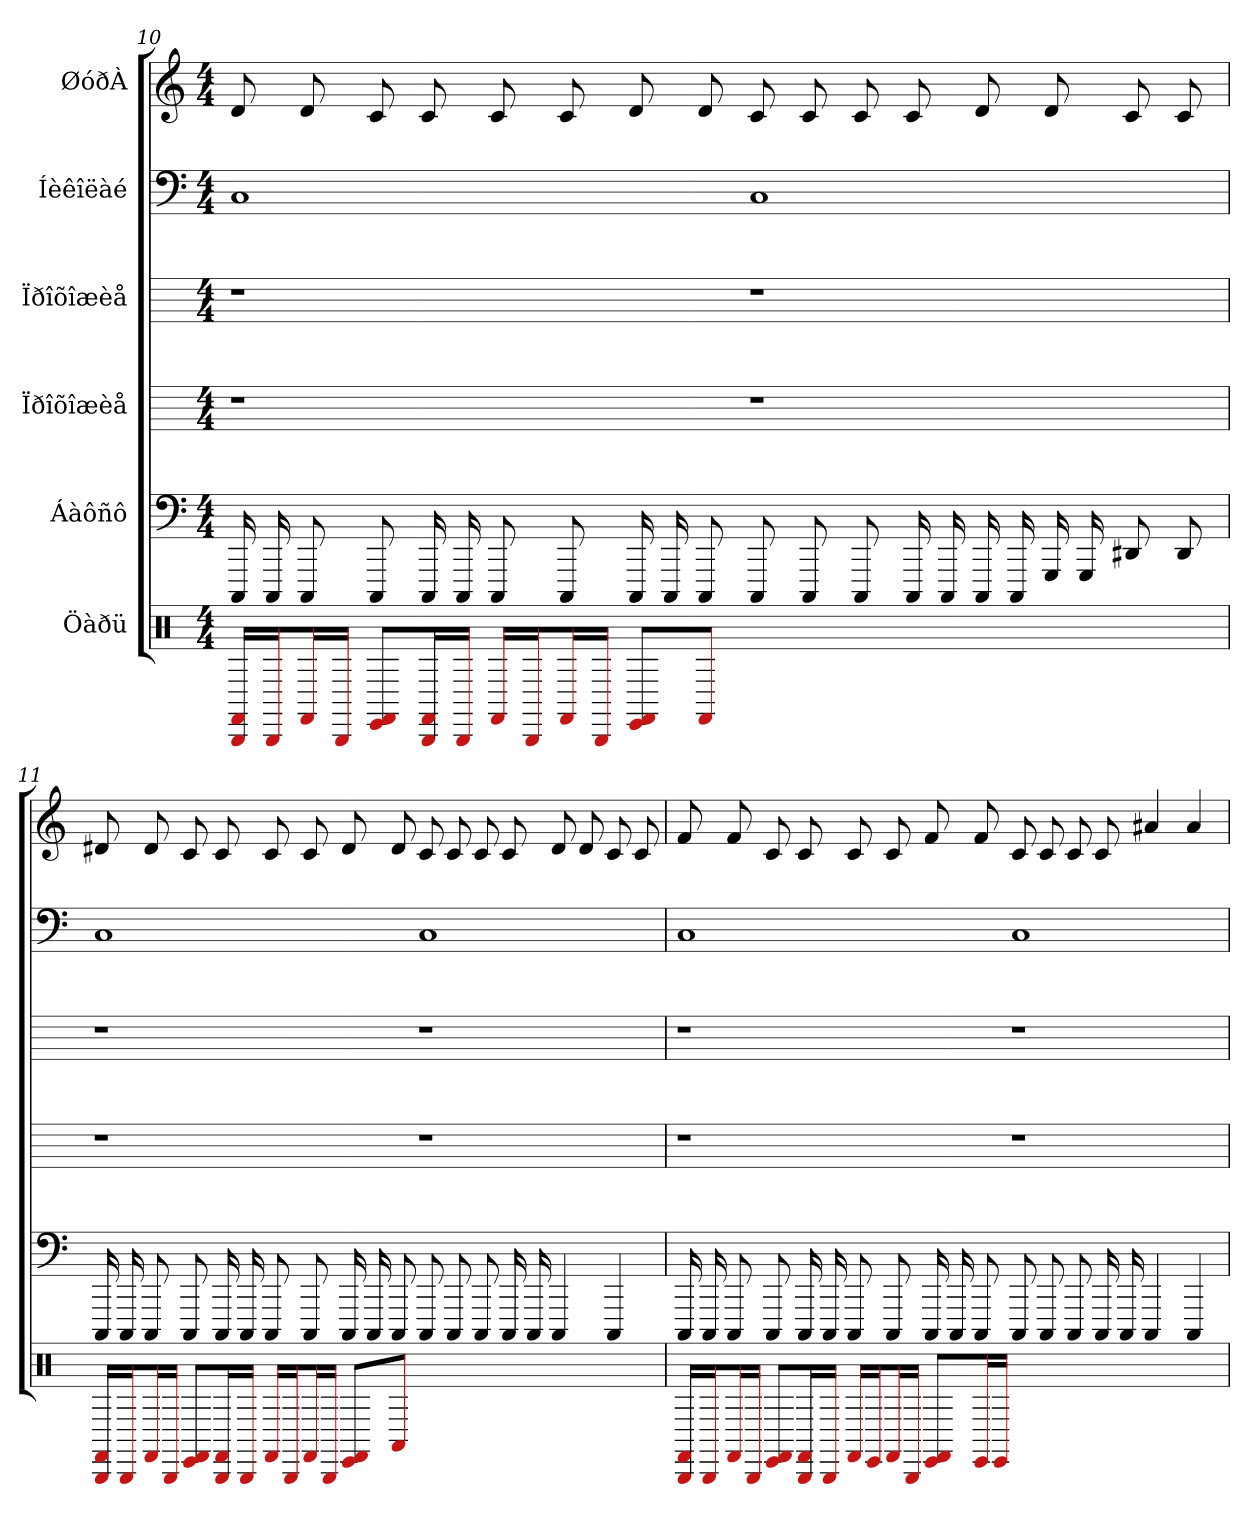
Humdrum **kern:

**kern	**kern	**kern	**kern	**kern	**kern
*part6	*part5	*part4	*part3	*part2	*part1
*staff6	*staff5	*staff4	*staff3	*staff2	*staff1
*I"Öàðü	*I"Áàôñô	*I"Ïðîõîæèå	*I"Ïðîõîæèå	*I"Íèêîëàé	*I"ØóðÀ
*clefX	*	*	*	*	*
*k[]	*k[]	*k[]	*k[]	*k[]	*k[]
*M4/4	*M4/4	*M4/4	*M4/4	*M4/4	*M4/4
=10	=10	=10	=10	=10	=10
16BBB/ 16FF#/LL	16CCC	1r	1r	1C	8d
16BBB/J	16CCC	.	.	.	.
16FF#/L	8CCC	.	.	.	8d
16BBB/JJ	.	.	.	.	.
8EE/ 8FF#/L	8CCC	.	.	.	8c
16BBB/ 16FF#/L	16CCC	.	.	.	8c
16BBB/JJ	16CCC	.	.	.	.
16FF#/LL	8CCC	.	.	.	8c
16BBB/J	.	.	.	.	.
16FF#/L	8CCC	.	.	.	8c
16BBB/JJ	.	.	.	.	.
8EE/ 8FF#/L	16CCC	.	.	.	8d
.	16CCC	.	.	.	.
8FF#/J	8CCC	.	.	.	8d
1ryy	8CCC	1r	1r	1C	8c
.	8CCC	.	.	.	8c
.	8CCC	.	.	.	8c
.	16CCC	.	.	.	8c
.	16CCC	.	.	.	.
.	16CCC	.	.	.	8d
.	16CCC	.	.	.	.
.	16GGG	.	.	.	8d
.	16GGG	.	.	.	.
.	8DD#	.	.	.	8c
.	8DD#	.	.	.	8c
=11	=11	=11	=11	=11	=11
16BBB/ 16FF#/LL	16CCC	1r	1r	1C	8d#
16BBB/J	16CCC	.	.	.	.
16FF#/L	8CCC	.	.	.	8d#
16BBB/JJ	.	.	.	.	.
8EE/ 8FF#/L	8CCC	.	.	.	8c
16BBB/ 16FF#/L	16CCC	.	.	.	8c
16BBB/JJ	16CCC	.	.	.	.
16FF#/LL	8CCC	.	.	.	8c
16BBB/J	.	.	.	.	.
16FF#/L	8CCC	.	.	.	8c
16BBB/JJ	.	.	.	.	.
8EE/ 8FF#/L	16CCC	.	.	.	8d#
.	16CCC	.	.	.	.
8AA#/J	8CCC	.	.	.	8d#
1ryy	8CCC	1r	1r	1C	8c
.	8CCC	.	.	.	8c
.	8CCC	.	.	.	8c
.	16CCC	.	.	.	8c
.	16CCC	.	.	.	.
.	4CCC	.	.	.	8d#
.	.	.	.	.	8d#
.	4CCC	.	.	.	8c
.	.	.	.	.	8c
=12	=12	=12	=12	=12	=12
16BBB/ 16FF#/LL	16CCC	1r	1r	1C	8f
16BBB/J	16CCC	.	.	.	.
16FF#/L	8CCC	.	.	.	8f
16BBB/JJ	.	.	.	.	.
8EE/ 8FF#/L	8CCC	.	.	.	8c
16BBB/ 16FF#/L	16CCC	.	.	.	8c
16BBB/JJ	16CCC	.	.	.	.
16FF#/LL	8CCC	.	.	.	8c
16EE/J	.	.	.	.	.
16FF#/L	8CCC	.	.	.	8c
16BBB/JJ	.	.	.	.	.
8EE/ 8FF#/L	16CCC	.	.	.	8f
.	16CCC	.	.	.	.
16EE/L	8CCC	.	.	.	8f
16EE/JJ	.	.	.	.	.
1ryy	8CCC	1r	1r	1C	8c
.	8CCC	.	.	.	8c
.	8CCC	.	.	.	8c
.	16CCC	.	.	.	8c
.	16CCC	.	.	.	.
.	4CCC	.	.	.	4a#
.	4CCC	.	.	.	4a#
=	=	=	=	=	=
*-	*-	*-	*-	*-	*-
